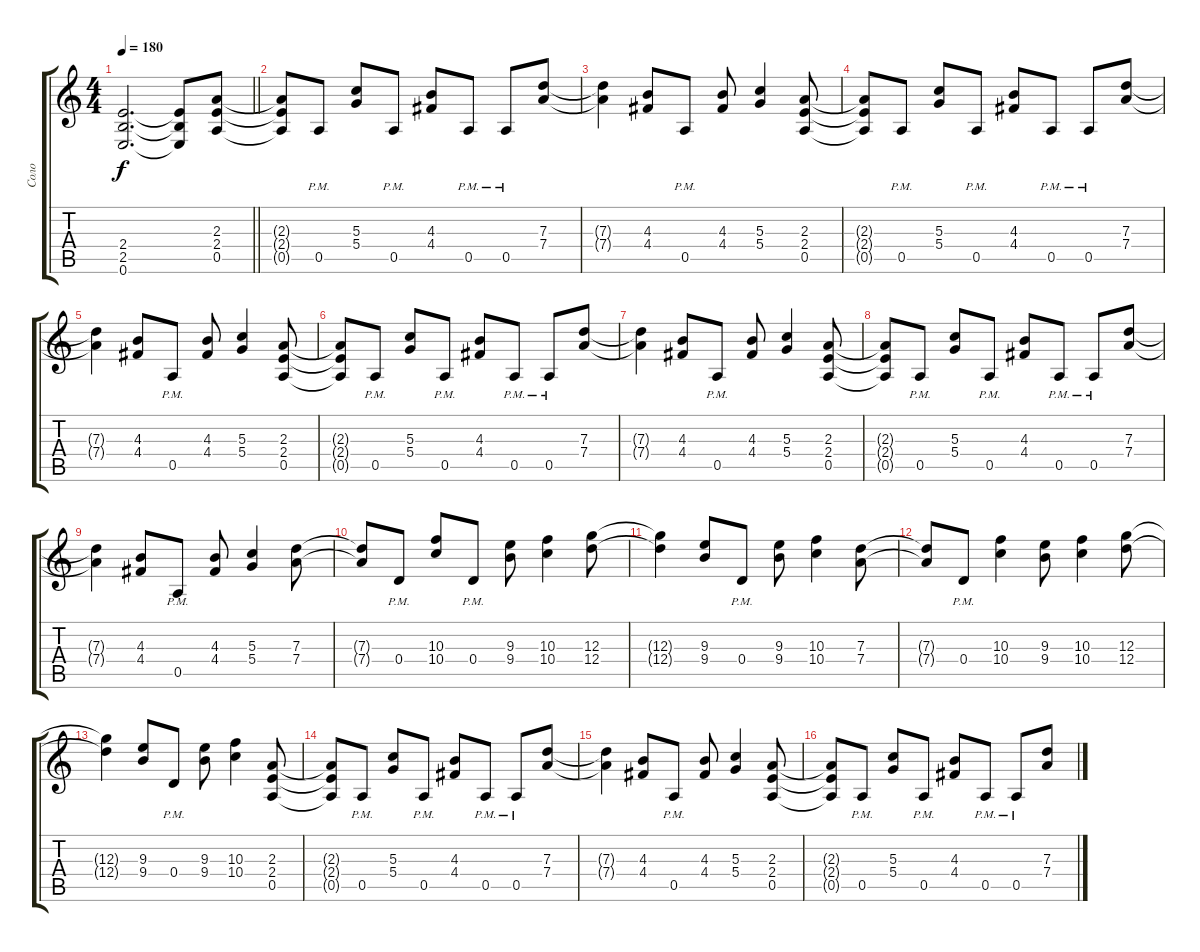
\track ("Соло" "Соло") {instrument distortionguitar}
\staff {score tabs}
\tuning (E4 B3 G3 D3 A2 E2) {hide}
\ts (4 4)
\tempo 180
\clef g2
\barLineRight lightlight
\ks c
(2.4{t} 2.5{t} 0.6{t}).2{d dy f} (2.4{t} 2.5{t} 0.6{t}).8 (2.3 2.4 0.5).8 |
(2.3{t} 2.4{t} 0.5{t}).8 0.5{pm}.8 (5.3 5.4).8 0.5{pm}.8 (4.3 4.4).8 0.5{pm}.8 0.5{pm}.8 (7.3 7.4).8 |
(7.3{t} 7.4{t}).4 (4.3 4.4).8 0.5{pm}.8 (4.3 4.4).8 (5.3 5.4).4 (2.3 2.4 0.5).8 |
(2.3{t} 2.4{t} 0.5{t}).8 0.5{pm}.8 (5.3 5.4).8 0.5{pm}.8 (4.3 4.4).8 0.5{pm}.8 0.5{pm}.8 (7.3 7.4).8 |
(7.3{t} 7.4{t}).4 (4.3 4.4).8 0.5{pm}.8 (4.3 4.4).8 (5.3 5.4).4 (2.3 2.4 0.5).8 |
(2.3{t} 2.4{t} 0.5{t}).8 0.5{pm}.8 (5.3 5.4).8 0.5{pm}.8 (4.3 4.4).8 0.5{pm}.8 0.5{pm}.8 (7.3 7.4).8 |
(7.3{t} 7.4{t}).4 (4.3 4.4).8 0.5{pm}.8 (4.3 4.4).8 (5.3 5.4).4 (2.3 2.4 0.5).8 |
(2.3{t} 2.4{t} 0.5{t}).8 0.5{pm}.8 (5.3 5.4).8 0.5{pm}.8 (4.3 4.4).8 0.5{pm}.8 0.5{pm}.8 (7.3 7.4).8 |
(7.3{t} 7.4{t}).4 (4.3 4.4).8 0.5{pm}.8 (4.3 4.4).8 (5.3 5.4).4 (7.3 7.4).8 |
(7.3{t} 7.4{t}).8 0.4{pm}.8 (10.3 10.4).8 0.4{pm}.8 (9.3 9.4).8 (10.3 10.4).4 (12.3 12.4).8 |
(12.3{t} 12.4{t}).4 (9.3 9.4).8 0.4{pm}.8 (9.3 9.4).8 (10.3 10.4).4 (7.3 7.4).8 |
(7.3{t} 7.4{t}).8 0.4{pm}.8 (10.3 10.4).4 (9.3 9.4).8 (10.3 10.4).4 (12.3 12.4).8 |
(12.3{t} 12.4{t}).4 (9.3 9.4).8 0.4{pm}.8 (9.3 9.4).8 (10.3 10.4).4 (2.3 2.4 0.5).8 |
(2.3{t} 2.4{t} 0.5{t}).8 0.5{pm}.8 (5.3 5.4).8 0.5{pm}.8 (4.3 4.4).8 0.5{pm}.8 0.5{pm}.8 (7.3 7.4).8 |
(7.3{t} 7.4{t}).4 (4.3 4.4).8 0.5{pm}.8 (4.3 4.4).8 (5.3 5.4).4 (2.3 2.4 0.5).8 |
(2.3{t} 2.4{t} 0.5{t}).8 0.5{pm}.8 (5.3 5.4).8 0.5{pm}.8 (4.3 4.4).8 0.5{pm}.8 0.5{pm}.8 (7.3 7.4).8
